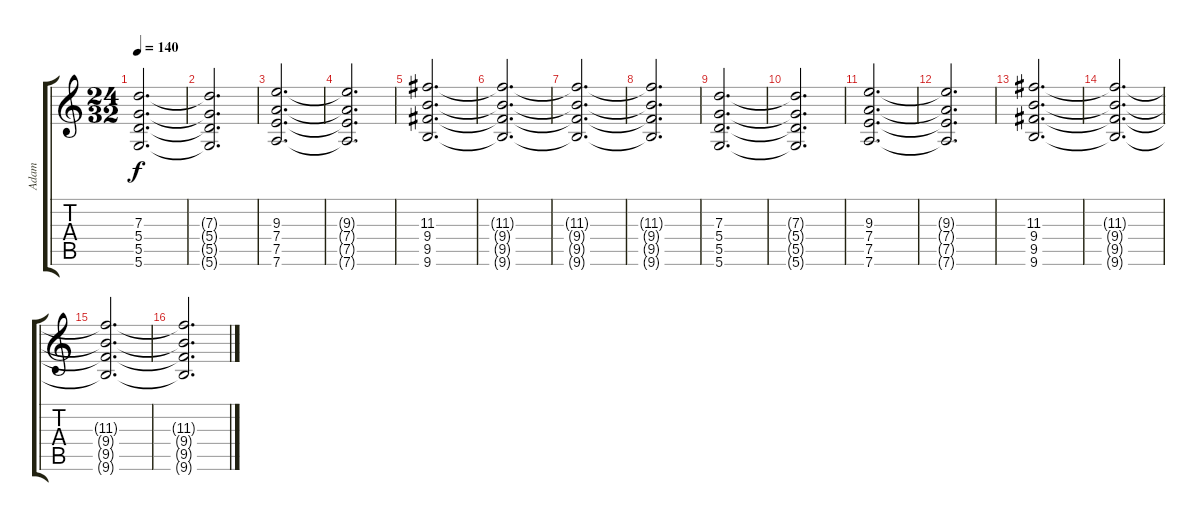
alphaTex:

\track ("Adam" "Adam") {instrument electricguitarjazz}
\staff {score tabs}
\tuning (E4 B3 G3 D3 A2 D2) {hide}
\ts (24 32)
\tempo 140
\clef g2
\ks c
(7.3 5.4 5.5 5.6).2{d dy f} |
(7.3{t} 5.4{t} 5.5{t} 5.6{t}).2{d} |
(9.3 7.4 7.5 7.6).2{d} |
(9.3{t} 7.4{t} 7.5{t} 7.6{t}).2{d} |
(11.3 9.4 9.5 9.6).2{d} |
(11.3{t} 9.4{t} 9.5{t} 9.6{t}).2{d} |
(11.3{t} 9.4{t} 9.5{t} 9.6{t}).2{d} |
(11.3{t} 9.4{t} 9.5{t} 9.6{t}).2{d} |
(7.3 5.4 5.5 5.6).2{d} |
(7.3{t} 5.4{t} 5.5{t} 5.6{t}).2{d} |
(9.3 7.4 7.5 7.6).2{d} |
(9.3{t} 7.4{t} 7.5{t} 7.6{t}).2{d} |
(11.3 9.4 9.5 9.6).2{d} |
(11.3{t} 9.4{t} 9.5{t} 9.6{t}).2{d} |
(11.3{t} 9.4{t} 9.5{t} 9.6{t}).2{d} |
(11.3{t} 9.4{t} 9.5{t} 9.6{t}).2{d}
